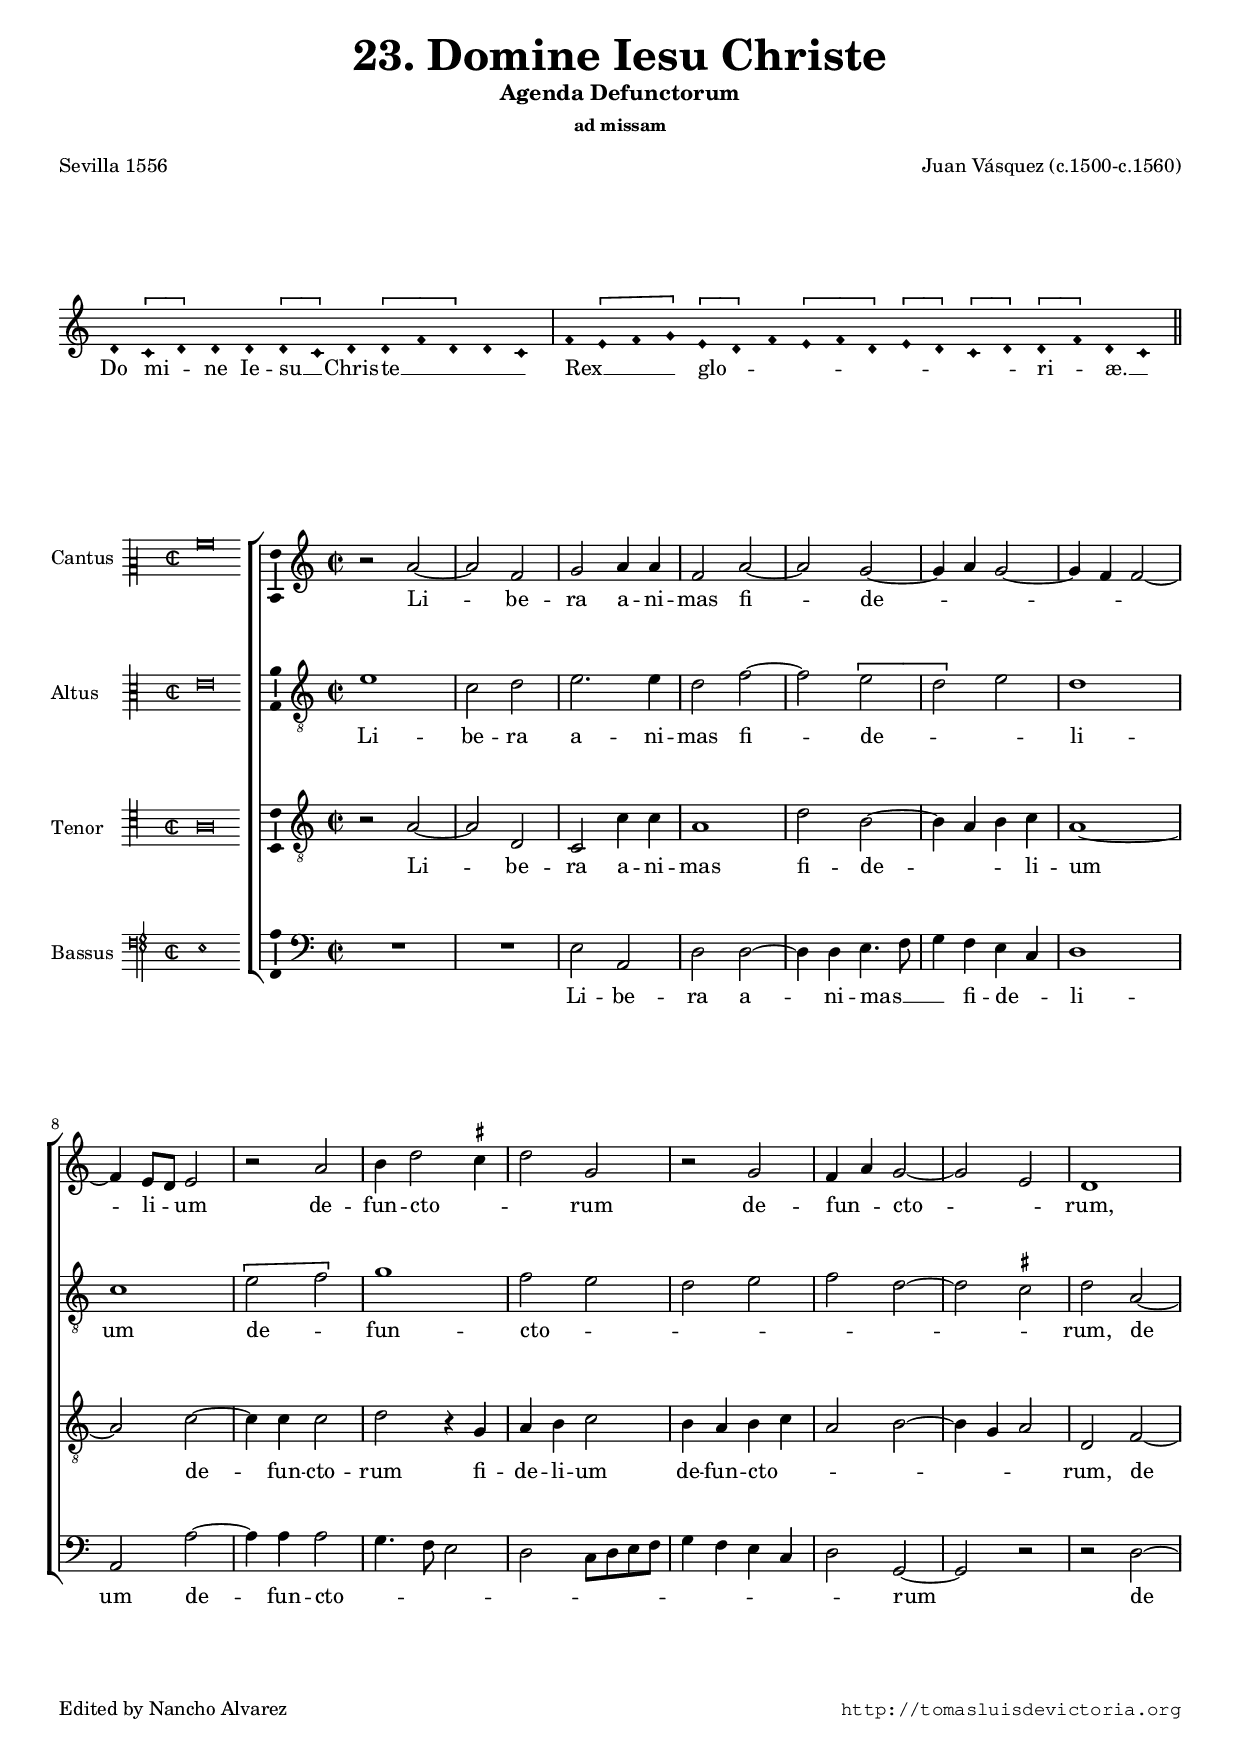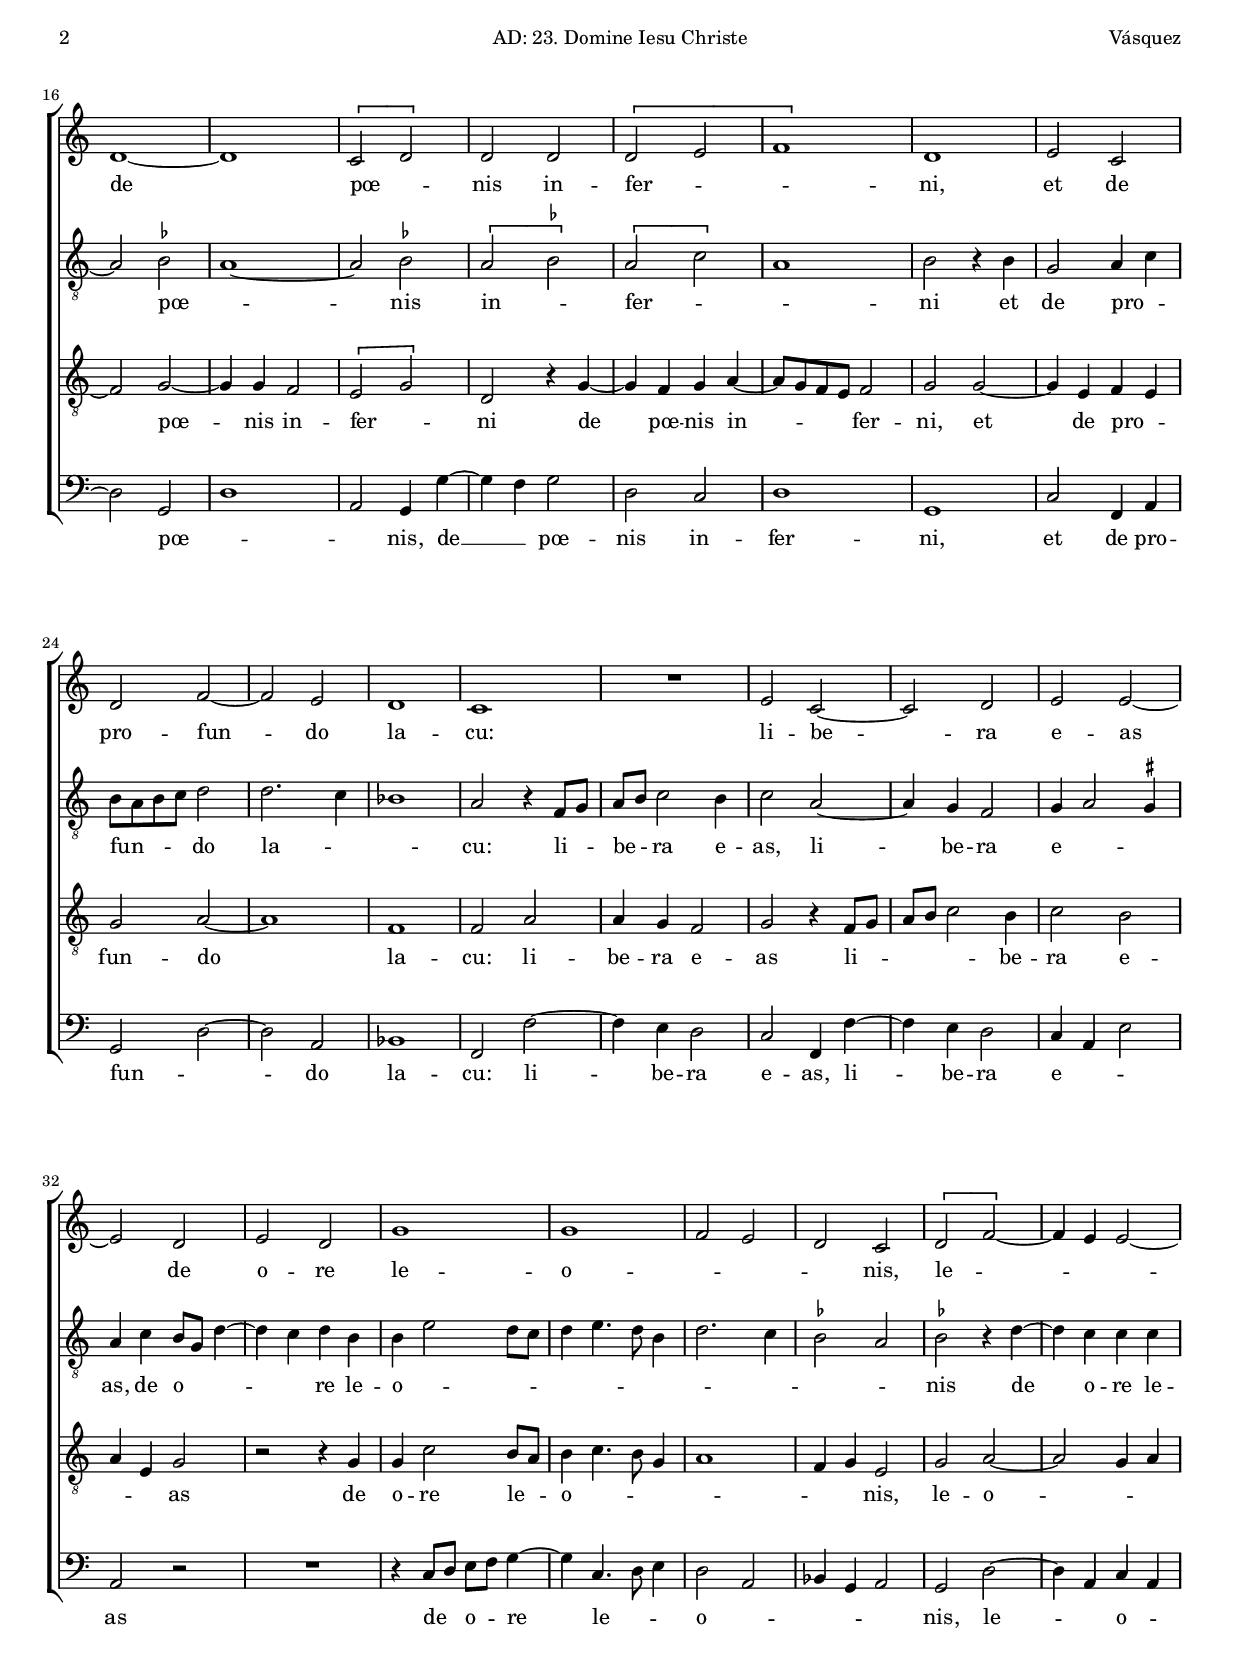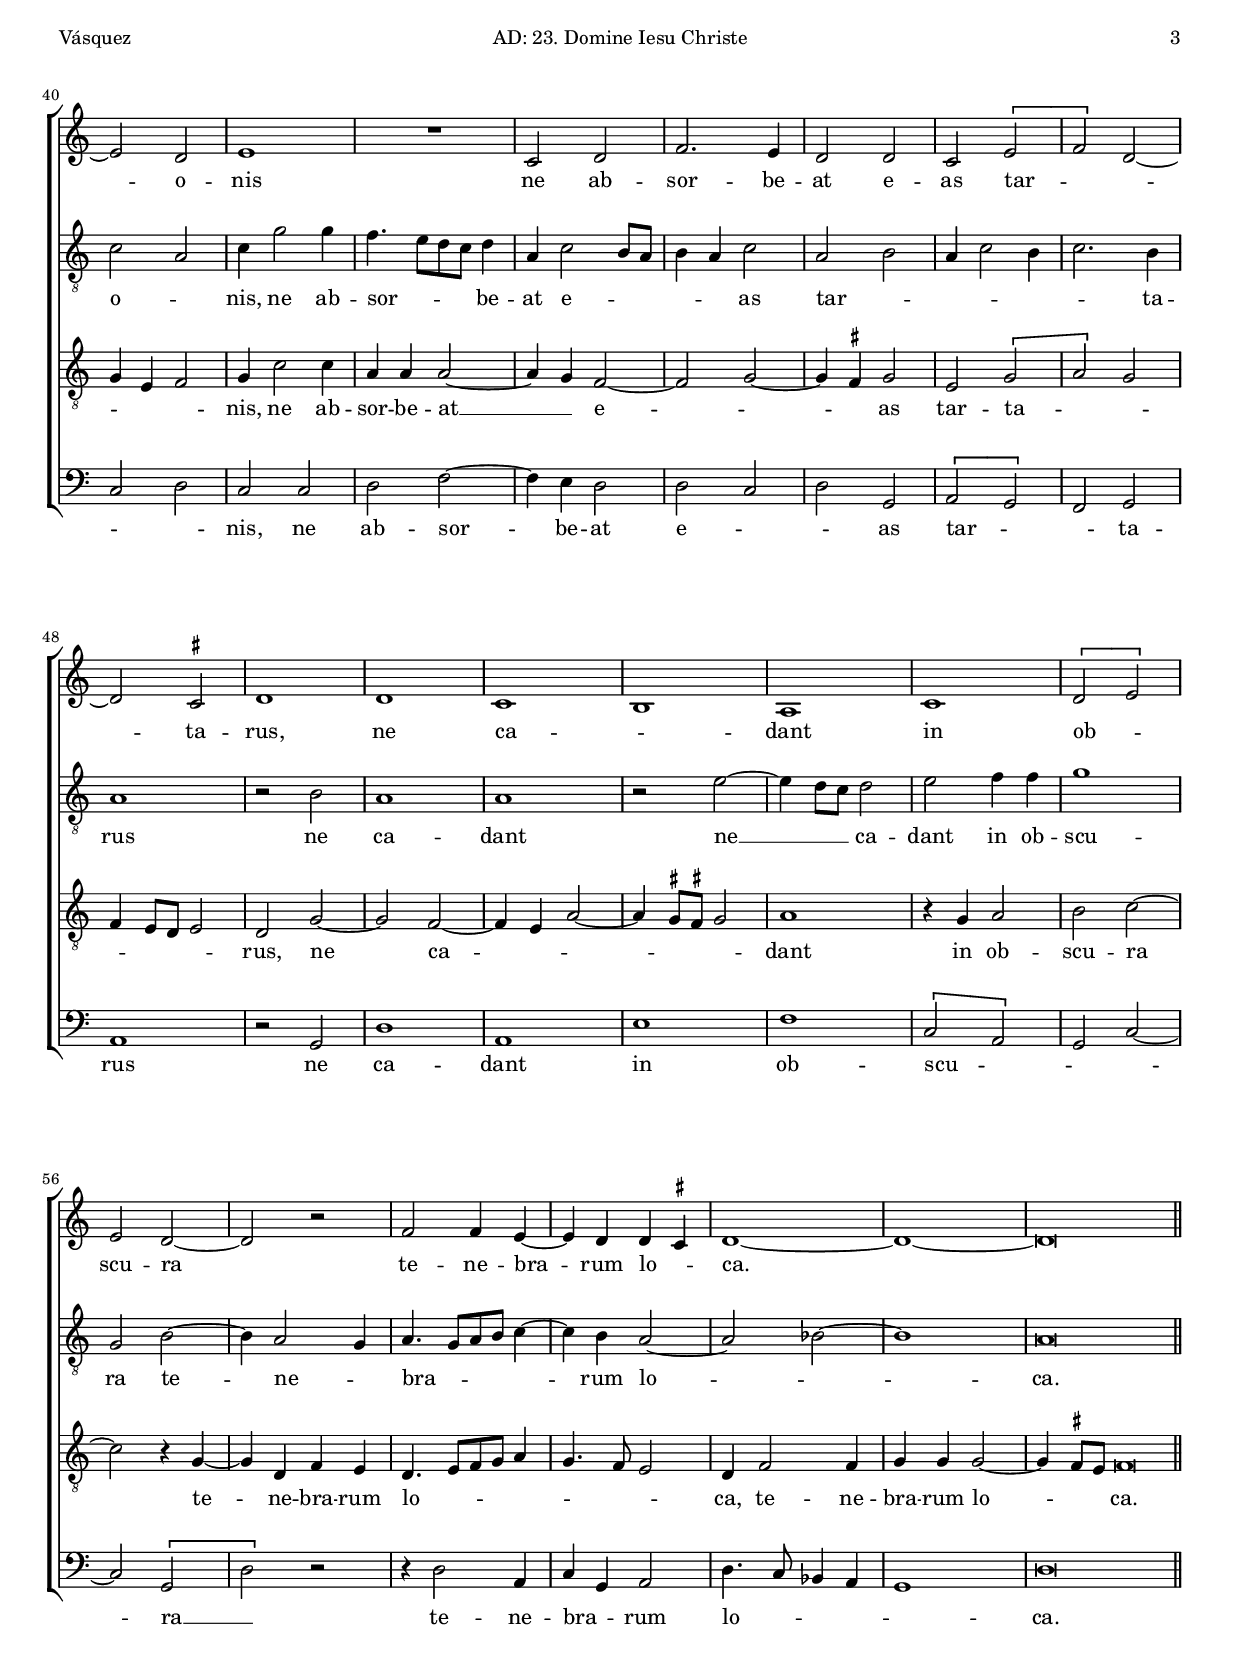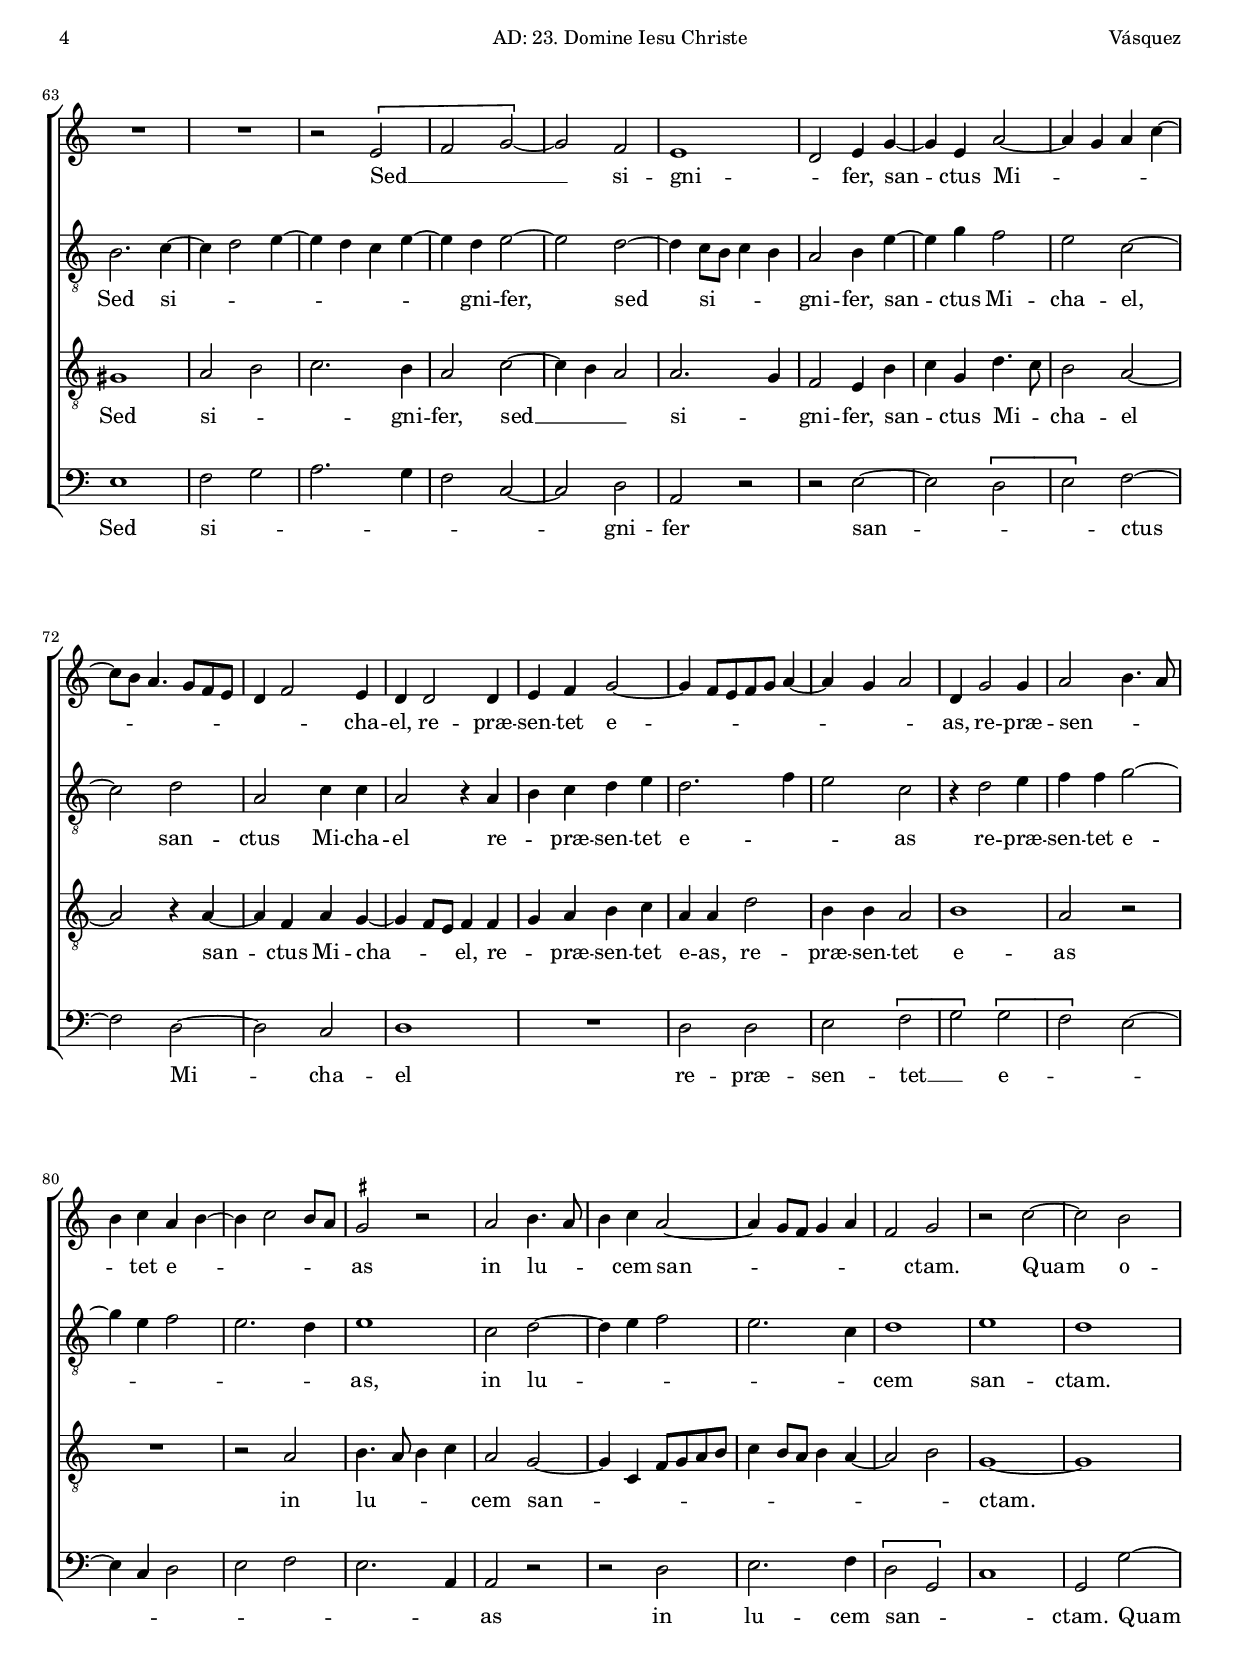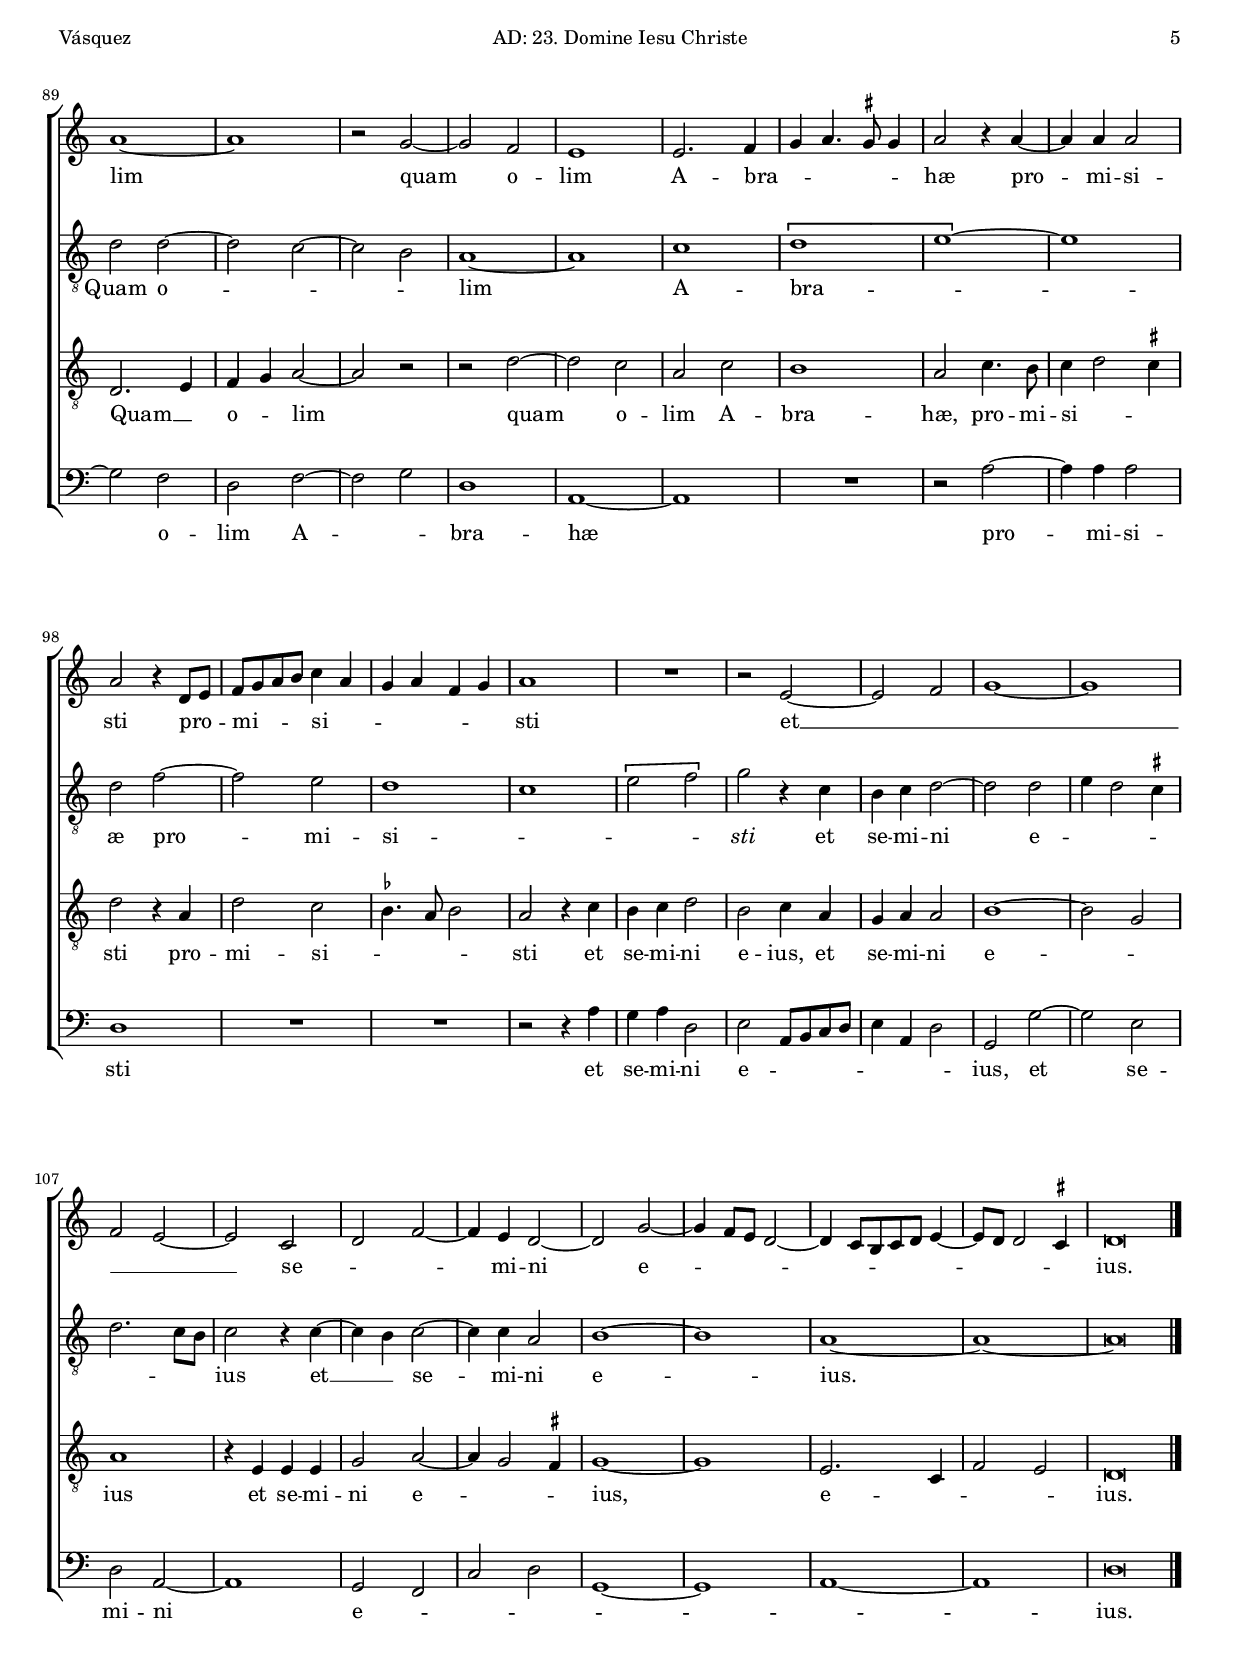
\version "2.18.0"

#(set-default-paper-size "a4")
#(set-global-staff-size 16.8)
#(ly:set-option 'point-and-click #f)
%mobile -s15.5 -i3.2

italicas=\override LyricText.font-shape = #'italic
rectas=\override LyricText.font-shape = #'upright
ss=\once \set suggestAccidentals = ##t
incipitwidth = 20
mtempo={\tempo 4 = 110}
mtempob={\tempo 4 = 55}

htitle="AD: 23. Domine Iesu Christe"
hcomposer="Vásquez"

\header {
	title=\markup{\fontsize #3 "23. Domine Iesu Christe"}
	subtitle="Agenda Defunctorum"
	subsubtitle=\markup{\column{"ad missam" " " }}
	composer="Juan Vásquez (c.1500-c.1560)"
        pdfauthor=\composer
	%opus="(-)"
	poet=\markup{"Sevilla 1556"}
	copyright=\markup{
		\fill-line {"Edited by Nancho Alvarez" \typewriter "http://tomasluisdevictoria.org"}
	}
%	tagline=""
}


\markup{\null \vspace #.4 }

\score {\transpose c c {
<<
         \new Voice = "canto" \relative c'{
         	 %\set Staff.instrumentName=""
                 \override Staff.TimeSignature.stencil = ##f
                 \override Stem.transparent = ##t
                 \set Score.timing = ##f
                 \override NoteHead.style = #'neomensural         
                 \clef "treble" 
                 \key c \major
                 d4 \[c d\] d d \[d c\] d \[d f d\] d c \bar "|"
                 f \[e f g\] \[e d\] f \[e f d\] \[e d\] \[c d\] \[d f\] d c
                 \bar "||"
         }
         \new Lyrics \lyricsto "canto" {
                Do mi -- _ ne Ie -- su __ _ Chris -- te __ _ _ _ _ 
                Rex __ _ _ _ glo -- _ _ _ _ _ _ _ _ _ ri -- _ æ. __ _
         }
>>
        }%transpose

\layout {
        \override LigatureBracket.padding = #1
        %line-width=16\cm 
        indent=0.0\cm
        ragged-right = ##f
		%tablet line-width=16\cm
		%tablet indent=0\cm
}
}

%tablet \pageBreak

global={\key c \major \time 2/2
        \skip 1*62 \bar "||" \break
        \skip 1*53
        
	\bar "|."
}


cantus=\relative c''{
	r2 a ~
	a f
	g a4 a 
	f2 a ~
	a g ~
	g4 a g2 ~
	g4 f f2 ~
	f4 e8 d e2
	r2 a
	b4 d2 \ss cis4
	d2 g,
	r2 g
	f4 a g2 ~
	g e
	d1
	d ~
	d
	\[c2 d\]
	d2 d
	\[d e
	f1\]
	d
	e2 c
	d f ~
	f e
	d1
	c
	R1
	e2 c ~
	c d
	e e ~
	e d
	e d
	g1
	g
	f2 e
	d c % SR \ss cis
	\[d2 f ~ \]
	f4 e e2 ~
	e d
	e1
	R1
	c2 d
	f2. e4
	d2 d
	c \[e
	f\] d ~
	d \ss cis
	d1
	d
	c
	b
	a
	c
	\[d2 e\]
	e d ~
	d r
	f2 f4 e ~
	e d d \ss cis
	d1 ~
	d ~
	d\breve*1/2
	R1*2
	r2 \[e
	f g ~ \]
	g2 f
	e1
	d2 e4 g ~
	g e a2 ~
	a4 g a c ~ % SR \ss gis
	c8 b a4. g8 f e
	d4 f2 e4
	d4 d2 d4
	e f g2 ~
	g4 f8[ e f g] a4 ~
	a g a2 % SR \ss gis
	d,4 g2 g4
	a2 b4. a8
	b4 c a b ~
	b c2 b8 a
	\ss gis2 r
	a2 b4. a8
	b4 c a2 ~
	a4 g8 f g4 a % SR \ss gis fis gis
	f2 g
	r2 c ~
	c b
	a1 ~
	a
	r2 g ~
	g f
	e1
	e2. f4
	g4 a4. \ss gis8 gis4
	a2 r4 a ~
	a4 a a2
	a2 r4 d,8 e
	f g a b c4 a
	g a f g
	a1
	R1
	r2 e ~
	e f
	g1 ~
	g
	f2 e ~
	e c
	d f ~
	f4 e d2 ~
	d g ~
	g4 f8 e d2 ~
	d4 c8[ b c d] e4 ~
	e8 d d2 \ss cis4
	d\breve*1/2
}

altus=\relative c'{
	e1
	c2 d
	e2. e4
	d2 f ~
	f \[e
	d\] e
	d1
	c
	\[e2 f\] % SR \ss fis
	g1
	f2 e
	d e
	f d ~
	d \ss cis
	d2 a ~
	a \ss bes
	a1 ~
	a2 \ss bes
	\[a \ss bes\]
	\[a c\]
	a1
	b2 r4 b
	g2 a4 c
	b8 a b c d2
	d2. c4
	bes1
	a2 r4 f8 g
	a b c2 b4
	c2 a ~
	a4 g f2
	g4 a2 \ss gis4
	a4 c b8 g d'4 ~
	d c d b % SR \ss cis
	b4 e2 d8 c
	d4 e4. d8 b4
	d2. c4
	\ss bes2 a
	\ss bes2 r4 d ~
	d4 c c c
	c2 a
	c4 g'2 g4
	f4. e8[ d c] d4
	a4 c2 b8 a
	b4 a c2
	a2 b % SR \ss bes
	a4 c2 b4
	c2. b4 % SR \ss bes
	a1
	r2 b
	a1
	a
	r2 e'2 ~
	e4 d8 c d2
	e2 f4 f % SR \ss fis
	g1
	g,2 b ~ % SR \ss bes
	b4 a2 g4
	a4. g8[ a b] c4 ~
	c b a2 ~ % SR \ss bes
	a bes ~
	bes1
	a\breve*1/2
	b2. c4 ~
	c4 d2 e4 ~
	e d c e ~
	e4 d e2 ~
	e d ~
	d4 c8 b c4 b
	a2 b4 e ~
	e g f2
	e c ~
	c d
	a2 c4 c
	a2 r4 a
	b c d e
	d2. f4
	e2 c
	r4 d2 e4
	f f g2 ~
	g4 e f2
	e2. d4
	e1
	c2 d ~
	d4 e f2
	e2. c4
	d1
	e
	d
	d2 d ~
	d c ~
	c b
	a1 ~
	a
	c
	\[d
	e ~ \]
	e
	d2 f ~
	f e
	d1
	c
	\[e2 f\]
	g2 r4 c,
	b c d2 ~ % SR \ss cis
	d2 d
	e4 d2 \ss cis4
	d2. c8 b
	c2 r4 c ~
	c b c2 ~
	c4 c a2
	b1 ~ % SR \ss bes
	b
	a ~
	a ~
	a\breve*1/2
}

tenor=\relative c'{
	r2 a ~
	a d,
	c c'4 c
	a1
	d2 b ~
	b4 a b c
	a1 ~
	a2 c ~
	c4 c c2
	d2 r4 g,
	a b c2
	b4 a b c
	a2 b ~
	b4 g a2
	d, f ~
	f g ~
	g4 g f2
	\[e g\]
	d2 r4 g ~
	g f g a ~ % SR \ss fis
	a8 g f e f2
	g2 g ~
	g4 e f e
	g2 a ~
	a1
	f
	f2 a
	a4 g f2
	g r4 f8 g
	a b c2 b4
	c2 b
	a4 e g2
	r2 r4 g
	g4 c2 b8 a
	b4 c4. b8 g4
	a1
	f4 g e2
	g2 a ~
	a g4 a
	g e f2
	g4 c2 c4
	a4 a a2 ~
	a4 g f2 ~
	f g ~
	g4 \ss fis4 g2
	e \[g
	a\] g
	f4 e8 d e2
	d2 g ~
	g f ~
	f4 e a2 ~
	a4 \ss gis8 \ss fis gis2
	a1
	r4 g4 a2
	b2 c ~
	c r4 g ~
	g d f e
	d4. e8[ f g] a4
	g4. f8 e2
	d4 f2 f4
	g g g2 ~
	g4 \ss fis8 e \mtempob fis\breve*1/4
	\mtempo
	gis1
	a2 b 
	c2. b4
	a2 c ~
	c4 b a2
	a2. g4
	f2 e4 b'
	c g d'4. c8
	b2 a ~
	a r4 a ~
	a f a g ~
	g f8 e f4 f % SR \ss fis e fis fis
	g4 a b c
	a a d2
	b4 b a2
	b1
	a2 r
	R1
	r2 a
	b4. a8 b4 c
	a2 g ~
	g4 c, f8 g a b
	c4 b8 a b4 a ~
	a2 b
	g1 ~
	g
	d2. e4
	f g a2 ~
	a2 r
	r d ~
	d c
	a c
	b1
	a2 c4. b8
	c4 d2 \ss cis4
	d2 r4 a
	d2 c
	\ss bes4. a8 bes2
	a2 r4 c
	b c d2 % SR \ss cis
	b2 c4 a
	g4 a a2 % SR \ss gis
	b1 ~
	b2 g
	a1
	r4 e e e
	g2 a ~
	a4 g2 \ss fis4
	g1 ~
	g
	e2. c4
	f2 e
	d\breve*1/2
}

bassus=\relative c{
	R1*2
	e2 a,
	d2 d ~
	d4 d e4. f8
	g4 f e c
	d1
	a2 a' ~
	a4 a a2
	g4. f8 e2
	d2 c8 d e f
	g4 f e c
	d2 g, ~
	g r
	r d' ~
	d g,
	d'1
	a2 g4 g' ~
	g4 f g2 % SR \ss fis
	d2 c
	d1
	g,
	c2 f,4 a
	g2 d' ~
	d2 a
	bes1
	f2 f' ~
	f4 e d2
	c2 f,4 f' ~
	f4 e d2
	c4 a e'2
	a,2 r
	R1
	r4 c8 d e f g4 ~
	g c,4. d8 e4
	d2 a
	bes4 g a2
	g2 d' ~
	d4 a c a
	c2 d
	c c
	d2 f ~
	f4 e d2
	d c
	d g,
	\[a g\]
	f2 g
	a1
	r2 g
	d'1
	a
	e'
	f
	\[c2 a\]
	g2 c ~
	c2 \[g
	d'\] r
	r4 d2 a4
	c g a2
	d4. c8 bes4 a
	g1
	d'\breve*1/2
	e1
	f2 g
	a2. g4
	f2 c ~
	c d
	a r
	r e' ~
	e \[d 
	e\] f ~
	f d ~
	d c
	d1
	R1
	d2 d
	e \[f 
	g\] \[g 
	f\] e ~
	e4 c d2
	e f
	e2. a,4
	a2 r
	r d
	e2. f4
	\[d2 g,\]
	c1
	g2 g' ~
	g2 f
	d f ~
	f2 g
	d1
	a1 ~
	a
	R1
	r2 a' ~
	a4 a a2
	d,1
	R1*2
	r2 r4 a' 
	g4 a d,2 % SR \ss gis
	e2 a,8 b c d
	e4 a, d2
	g,2 g' ~
	g e
	d a ~
	a1
	g2 f
	c'2 d
	g,1 ~
	g
	a ~
	a
	d\breve*1/2
}

textocantus=\lyricmode{
Li -- be -- ra a -- ni -- mas
fi -- de -- _ _ _ _ li -- _ um
de -- fun -- cto -- _ _ rum
de -- fun -- _ cto -- _ rum,
de pœ -- _ nis in -- fer -- _ _ ni,
et de pro -- fun -- do la -- cu:
li -- be -- ra e -- as 
de o -- re le -- o -- _ _ _ nis,
le -- _ _ _ o -- nis
ne ab -- sor -- be -- at e -- as
tar -- _ _ ta -- rus,
ne ca -- _ dant
in ob -- _ scu -- ra
te -- ne -- bra -- rum lo -- _ ca.
Sed __ _ _ si -- gni -- _ fer,
san -- ctus Mi -- _ _ _ _ _ _ _ _ _ _ cha -- el,
re -- præ -- sen -- tet e -- _ _ _ _ _ _ _ as,
re -- præ -- sen -- _ _ _ tet e -- _ _ _ _ as
in lu -- _ _ cem san -- _ _ _ _ _ ctam.
Quam o -- lim
quam o -- lim A -- bra -- _ _ _ _ hæ
pro -- mi -- si -- sti
pro -- _ mi -- _ _ _ si -- _ _ _ _ _ sti
et __ _ _ _ _ se -- _ _ mi -- ni 
e -- _ _ _ _ _ _ _ _ _ _ _ ius.
}

textoaltus=\lyricmode{
Li -- be -- ra a -- ni -- mas
fi -- de -- _ _ li -- um
de -- _ fun -- cto -- _ _ _ _ _ _ rum,
de pœ -- _ nis
in -- _ fer -- _ _ ni
et de pro -- _ fun -- _ _ _ do
la -- _ _ cu:
li -- _ be -- _ ra e -- as,
li -- be -- ra e -- _ _ as,
de o -- _ _ _ re le -- o -- _ _ _ _ _ _ _ _ _ _ _ nis
de o -- re le -- o -- _ nis,
ne ab -- sor -- _ _ _ be -- at e -- _ _ _ _ as
tar -- _ _ _ _ _ ta -- rus
ne ca -- dant
ne __ _ _ ca -- dant
in ob -- scu -- ra te -- ne -- _ bra -- _ _ _ _ rum
lo -- _ ca.
Sed si -- _ _ _ _ _ gni -- fer,
sed si -- _ _ _ gni -- fer,
san -- ctus Mi -- cha -- el,
san -- ctus Mi -- cha -- el
re -- _ præ -- sen -- tet e -- _ _ as
re -- præ -- sen -- tet e -- _ _ _ _ as,
in lu -- _ _ _ _ cem san -- ctam.
Quam o -- _ _ lim
A -- bra -- _ æ pro -- mi -- si -- _ _ _ 
\italicas sti % et _ _ 
\rectas et se -- mi -- ni e -- _ _ _ _ _ _ ius
et __ _ se -- mi -- ni e -- ius.
}

textotenor=\lyricmode{
Li -- be -- ra a -- ni -- mas
fi -- de -- _ _ li -- um
de -- fun -- cto -- rum
fi -- de -- li -- um
de -- fun -- cto -- _ _ _ _ _ rum,
de pœ -- nis in -- fer -- _ ni
de pœ -- nis in -- _ _ _ fer -- ni,
et de pro -- _ fun -- do la -- cu:
li -- be -- ra e -- as
li -- _ _ _ _ be -- ra e -- _ _ as
de o -- re le -- _ o -- _ _ _ _ _ _ nis,
le -- o -- _ _ _ _ _ nis,
ne ab -- sor -- be -- at __ _ e -- _ _ as
tar -- ta -- _ _ _ _ _ _ rus,
ne ca -- _ _ _ _ _ dant
in ob -- scu -- ra
te -- ne -- bra -- rum lo -- _ _ _ _ _ _ _ ca,
te -- ne -- bra -- rum lo -- _ _ ca.
Sed si -- _ _ gni -- fer, 
sed __ _ _ si -- _ gni -- fer,
san -- _ ctus Mi -- _ cha -- el
san -- ctus Mi -- cha -- _ _ el,
re -- _ præ -- sen -- tet e -- as,
re -- præ -- sen -- tet e -- as
in lu -- _ _ _ cem
san -- _ _ _ _ _ _ _ _ _ _ _ ctam.
Quam __ _ o -- _ lim 
quam o -- lim A -- bra -- hæ,
pro -- mi -- si -- _ _ sti
pro -- mi -- si -- _ _ _ sti
et se -- mi -- ni e -- ius,
et se -- mi -- ni e -- _ ius
et se -- mi -- ni e -- _ _ ius,
e -- _ _ _ ius.
}

textobassus=\lyricmode{
Li -- be -- ra a -- ni -- mas __ _ _
fi -- de -- _ li -- um
de -- fun -- cto -- _ _ _ _ _ _ _ _ _ _ _ _ _ rum
de pœ -- _ _ nis,
de __ _ pœ -- nis in -- fer -- ni,
et de pro -- fun -- _ do la -- cu:
li -- be -- ra e -- as,
li -- be -- ra e -- _ _ as
de _ o -- _ re le -- _ _ o -- _ _ _ _ nis,
le -- _ o -- _ _ _ nis,
ne ab -- sor -- be -- at e -- _ _ as
tar -- _ _ ta -- rus
ne ca -- dant in ob -- scu -- _ _ _ ra __ _ 
te -- ne -- bra -- _ rum
lo -- _ _ _ _ ca.
Sed si -- _ _ _ _ _ gni -- fer
san -- _ _ ctus Mi -- cha -- el
re -- præ -- sen -- tet __ _ e -- _ _ _ _ _ _ _ _ as
in lu -- cem san -- _ _ ctam.
Quam o -- lim A -- _ bra -- hæ
pro -- mi -- si -- sti
et se -- mi -- ni e -- _ _ _ _ _ _ _ ius,
et se -- mi -- ni
e -- _ _ _ _ _ ius.
}


incipitcantus=\markup{
	\score{
		{ 
		\set Staff.instrumentName="Cantus "
		\override NoteHead.style = #'neomensural
		\override Staff.TimeSignature.style = #'neomensural
		\cadenzaOn 
		\clef "petrucci-c2"
		\key c \major
		\time 2/2
                a'\breve
		} 

	\layout { line-width=\incipitwidth indent = 0 }
	}
}

incipitaltus=\markup{
	\score{
		{ 
		\set Staff.instrumentName="Altus    "
		\override NoteHead.style = #'neomensural 
		\override Staff.TimeSignature.style = #'neomensural
		\cadenzaOn 
		\clef "petrucci-c3"
		\key c \major
		\time 2/2
                e'\breve
		} 
	\layout { line-width=\incipitwidth indent = 0 }
	}
}


incipittenor=\markup{
	\score{
		{ 
		\set Staff.instrumentName="Tenor   "
		\override NoteHead.style = #'neomensural 
		\override Staff.TimeSignature.style = #'neomensural
		\cadenzaOn 
		\clef "petrucci-c4"
		\key c \major
		\time 2/2
                a\breve
		} 
	\layout { line-width=\incipitwidth indent=0 }
	}
}

incipitbassus=\markup{
	\score{
		{ 
		\set Staff.instrumentName="Bassus "
		\override NoteHead.style = #'neomensural
		\override Staff.TimeSignature.style = #'neomensural
		\cadenzaOn 
		\clef "petrucci-f4"
		\key c \major
		\time 2/2
                e1*2
		} 
	\layout { line-width=\incipitwidth indent = 0 }
	}
}

%\layout {
%       \context {\Voice
%               \remove Ligature_bracket_engraver
%               \consists Mensural_ligature_engraver
%       }
%       line-width=\incipitwidth
%       indent = 0
%}

\score {\transpose c' c'{
\new ChoirStaff<<

	\new Staff <<\global
	\new Voice="v1" {
		\set Staff.instrumentName=\incipitcantus
		\clef "treble"
		\cantus }
	\new Lyrics \lyricsto "v1" {\textocantus }
	>>

	\new Staff <<\global
	\new Voice="v2" {
		\set Staff.instrumentName=\incipitaltus
		\clef "G_8"
		\altus }
	\new Lyrics \lyricsto "v2" {\textoaltus }
	>>
	
	\new Staff <<\global
	\new Voice="v3" {
		\set Staff.instrumentName=\incipittenor
		\clef "G_8"
		\tenor }
	\new Lyrics \lyricsto "v3" {\textotenor }
	>>

	\new Staff <<\global
	\new Voice="v4" {
		\set Staff.instrumentName=\incipitbassus
		\clef "bass"
		\bassus }
	\new Lyrics \lyricsto "v4" {\textobassus }
	>>
	
>>

	} % transpose

\layout{ 
	\context {\Lyrics 
		\override VerticalAxisGroup.staff-affinity = #UP
		\override VerticalAxisGroup.nonstaff-relatedstaff-spacing =
			#'((basic-distance . 0) (minimum-distance . 0) (padding . 1))
		\override LyricText.font-size = #1.2
		\override LyricHyphen.minimum-distance = #0.5
	}
	\context {\Score 
		tempoHideNote = ##t
		\override BarNumber.padding = #2 
	}
	\context {\Voice 
		%melismaBusyProperties = #'()
		%autoBeaming = ##f
	}
	\context {\Staff 
                %\RemoveEmptyStaves
                %\override VerticalAxisGroup.remove-first = ##t
		\override VerticalAxisGroup.staff-staff-spacing =
			#'((basic-distance . 11) (minimum-distance . 0) (padding . 1))
		\consists Ambitus_engraver 
		\override LigatureBracket.padding = #1
	}
}

%\midi { \mtempo }

}


\paper{
	%first-page-number = #60
	evenHeaderMarkup=\markup  \fill-line { \fromproperty #'page:page-number-string \htitle \hcomposer }
	oddHeaderMarkup= \markup  \fill-line { \on-the-fly #not-first-page \hcomposer \on-the-fly #not-first-page \htitle \on-the-fly #not-first-page \fromproperty #'page:page-number-string }
	%system-count=20
	page-count = 5
	ragged-last-bottom = ##f
	indent=3.4\cm
	system-system-spacing =
	#'((basic-distance . 18) (minimum-distance . 0) (padding . 5))
	top-system-spacing = % header
	#'((basic-distance . 10) (minimum-distance . 0) (padding . 0))
	last-bottom-spacing = % footer
	#'((basic-distance . 14) (minimum-distance . 0) (padding . 0))
	markup-system-spacing.padding = #1.5
	score-system-spacing =
	#'((basic-distance . 20) (minimum-distance . 0) (padding . 0))
}
